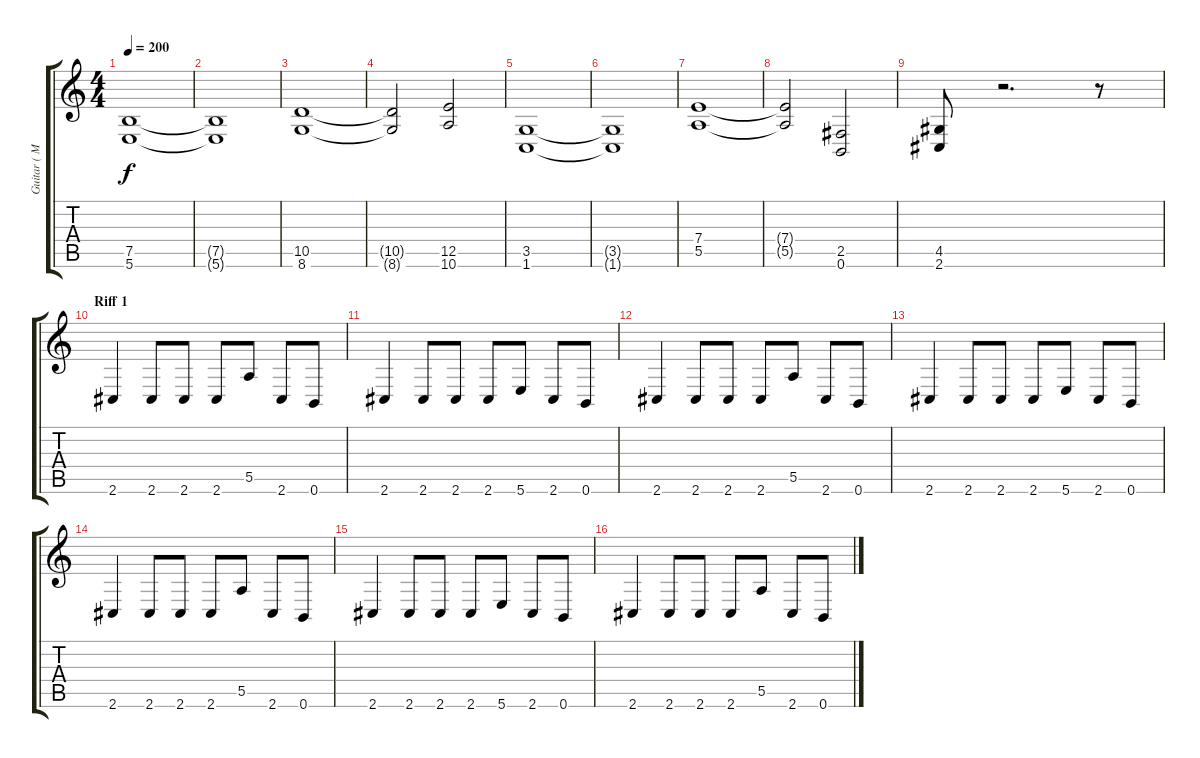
\track ("Guitar ( Mircea )" "Guitar ( M") {instrument distortionguitar}
\staff {score tabs}
\tuning (B3 Gb3 D3 A2 E2 B1) {hide}
\ts (4 4)
\tempo 200
\clef g2
\ks c
(7.5 5.6).1{dy f instrument distortionguitar} |
(7.5{t} 5.6{t}).1 |
(10.5 8.6).1 |
(10.5{t} 8.6{t}).2 (12.5 10.6).2 |
(3.5 1.6).1 |
(3.5{t} 1.6{t}).1 |
(7.4 5.5).1 |
(7.4{t} 5.5{t}).2 (2.5 0.6).2 |
(4.5 2.6).8 r.2{d} r.8 |
\section ("" "Riff 1")
2.6.4 2.6.8 2.6.8 2.6.8 5.5.8 2.6.8 0.6.8 |
2.6.4 2.6.8 2.6.8 2.6.8 5.6.8 2.6.8 0.6.8 |
2.6.4 2.6.8 2.6.8 2.6.8 5.5.8 2.6.8 0.6.8 |
2.6.4 2.6.8 2.6.8 2.6.8 5.6.8 2.6.8 0.6.8 |
2.6.4 2.6.8 2.6.8 2.6.8 5.5.8 2.6.8 0.6.8 |
2.6.4 2.6.8 2.6.8 2.6.8 5.6.8 2.6.8 0.6.8 |
2.6.4 2.6.8 2.6.8 2.6.8 5.5.8 2.6.8 0.6.8
